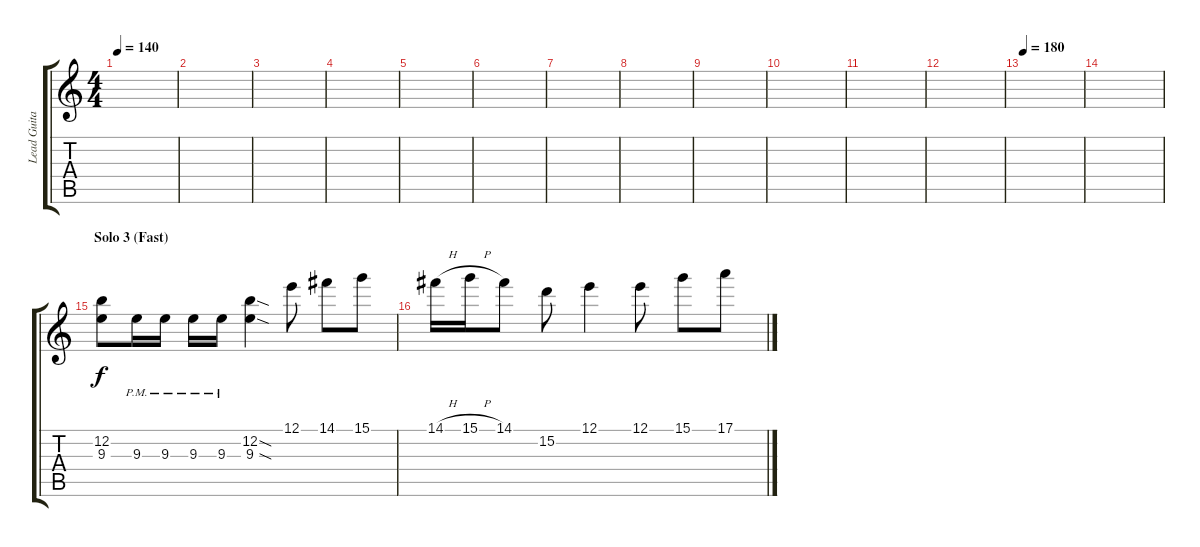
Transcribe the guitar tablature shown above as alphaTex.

\track ("Lead Guitar 1 " "Lead Guita") {instrument overdrivenguitar}
\staff {score tabs}
\tuning (E4 B3 G3 D3 A2 E2) {hide}
\ts (4 4)
\tempo 140
\clef g2
\ks c
|
|
|
|
|
|
|
|
|
|
|
|
\tempo 180
|
|
\section ("" "Solo 3 (Fast)")
(12.2 9.3).8 9.3{pm}.16 9.3{pm}.16 9.3{pm}.16 9.3{pm}.16 (12.2{sod} 9.3{sod}).4 12.1.8 14.1.8 15.1.8 |
14.1{h}.16 15.1{h}.16 14.1.8 15.2.8 12.1.4 12.1.8 15.1.8 17.1.8
